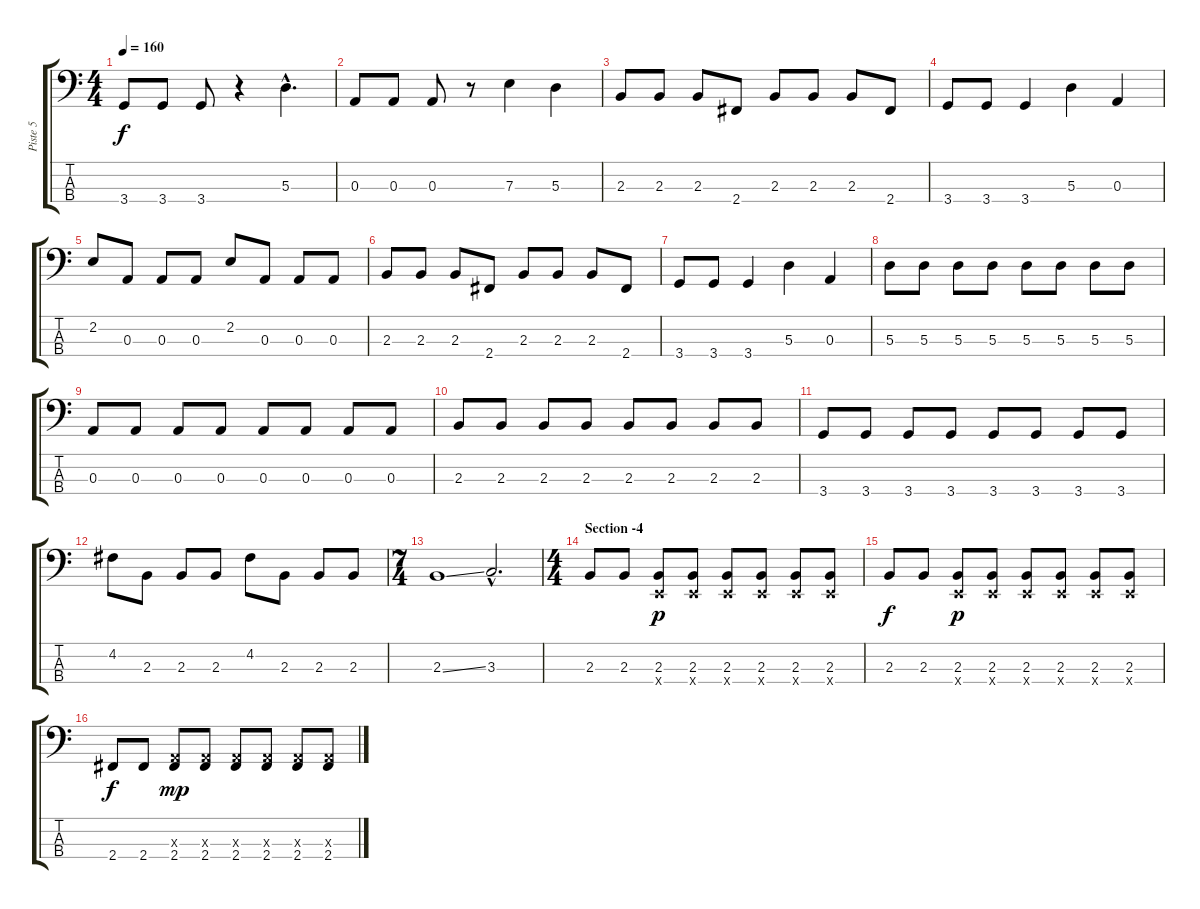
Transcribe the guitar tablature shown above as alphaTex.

\track ("Piste 5" "Piste 5") {instrument electricbassfinger}
\staff {score tabs}
\tuning (G2 D2 A1 E1) {hide}
\ts (4 4)
\tempo 160
\clef f4
\ks c
3.4.8{dy f} 3.4.8 3.4.8 r.4 5.3{hac}.4{d} |
0.3.8 0.3.8 0.3.8 r.8 7.3.4 5.3.4 |
2.3.8 2.3.8 2.3.8 2.4.8 2.3.8 2.3.8 2.3.8 2.4.8 |
3.4.8 3.4.8 3.4.4 5.3.4 0.3.4 |
2.2.8 0.3.8 0.3.8 0.3.8 2.2.8 0.3.8 0.3.8 0.3.8 |
2.3.8 2.3.8 2.3.8 2.4.8 2.3.8 2.3.8 2.3.8 2.4.8 |
3.4.8 3.4.8 3.4.4 5.3.4 0.3.4 |
5.3.8 5.3.8 5.3.8 5.3.8 5.3.8 5.3.8 5.3.8 5.3.8 |
0.3.8 0.3.8 0.3.8 0.3.8 0.3.8 0.3.8 0.3.8 0.3.8 |
2.3.8 2.3.8 2.3.8 2.3.8 2.3.8 2.3.8 2.3.8 2.3.8 |
3.4.8 3.4.8 3.4.8 3.4.8 3.4.8 3.4.8 3.4.8 3.4.8 |
4.2.8 2.3.8 2.3.8 2.3.8 4.2.8 2.3.8 2.3.8 2.3.8 |
\ts (7 4)
2.3{ss}.1 3.3{hac}.2{d} |
\ts (4 4)
\section ("" "Section -4")
2.3.8 2.3.8 (2.3 0.4{x}).8{dy p} (2.3 0.4{x}).8 (2.3 0.4{x}).8 (2.3 0.4{x}).8 (2.3 0.4{x}).8 (2.3 0.4{x}).8 |
2.3.8{dy f} 2.3.8 (2.3 0.4{x}).8{dy p} (2.3 0.4{x}).8 (2.3 0.4{x}).8 (2.3 0.4{x}).8 (2.3 0.4{x}).8 (2.3 0.4{x}).8 |
2.4.8{dy f} 2.4.8 (0.3{x} 2.4).8{dy mp} (0.3{x} 2.4).8 (0.3{x} 2.4).8 (0.3{x} 2.4).8 (0.3{x} 2.4).8 (0.3{x} 2.4).8
